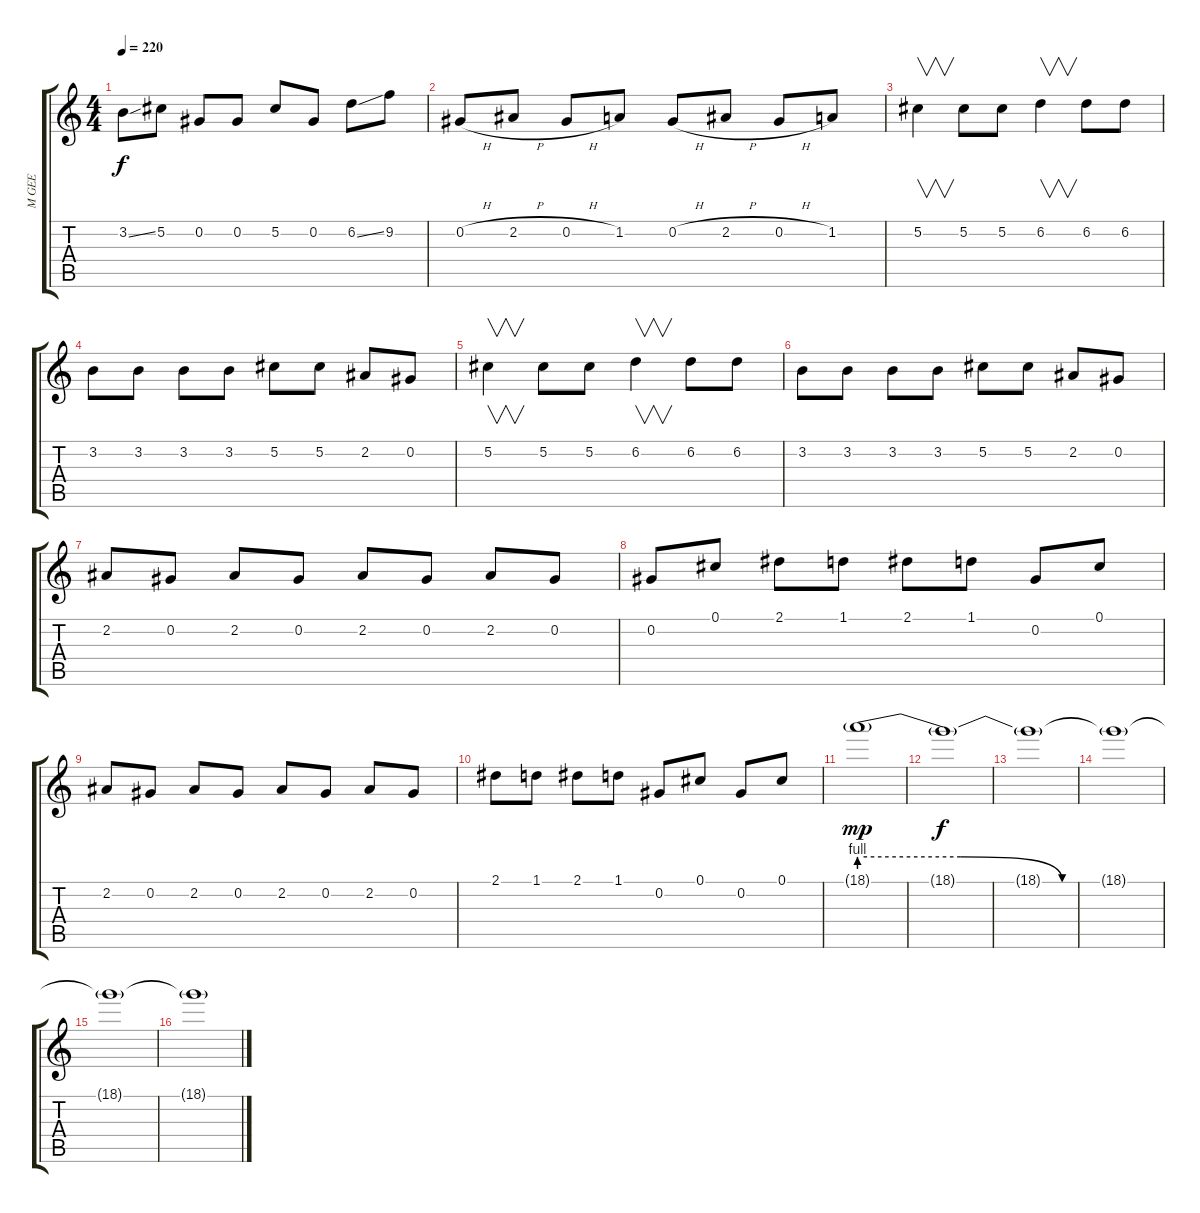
\track ("M GEE" "M GEE") {instrument distortionguitar}
\staff {score tabs}
\tuning (Db4 Ab3 E3 B2 Gb2 B1) {hide}
\ts (4 4)
\tempo 220
\clef g2
\ks c
3.2{ss}.8{dy f} 5.2.8 0.2.8 0.2.8 5.2.8 0.2.8 6.2{ss}.8 9.2.8 |
0.2{h}.8 2.2{h}.8 0.2{h}.8 1.2.8 0.2{h}.8 2.2{h}.8 0.2{h}.8 1.2.8 |
5.2.4{v} 5.2.8 5.2.8 6.2.4{v} 6.2.8 6.2.8 |
3.2.8 3.2.8 3.2.8 3.2.8 5.2.8 5.2.8 2.2.8 0.2.8 |
5.2.4{v} 5.2.8 5.2.8 6.2.4{v} 6.2.8 6.2.8 |
3.2.8 3.2.8 3.2.8 3.2.8 5.2.8 5.2.8 2.2.8 0.2.8 |
2.2.8 0.2.8 2.2.8 0.2.8 2.2.8 0.2.8 2.2.8 0.2.8 |
0.2.8 0.1.8 2.1.8 1.1.8 2.1.8 1.1.8 0.2.8 0.1.8 |
2.2.8 0.2.8 2.2.8 0.2.8 2.2.8 0.2.8 2.2.8 0.2.8 |
2.1.8 1.1.8 2.1.8 1.1.8 0.2.8 0.1.8 0.2.8 0.1.8 |
18.1{be (custom 0 4 20 4 40 0 60 0) g}.1{dy mp} |
18.1{t}.1{dy f} |
18.1{t}.1 |
18.1{t}.1 |
18.1{t}.1 |
18.1{t}.1
